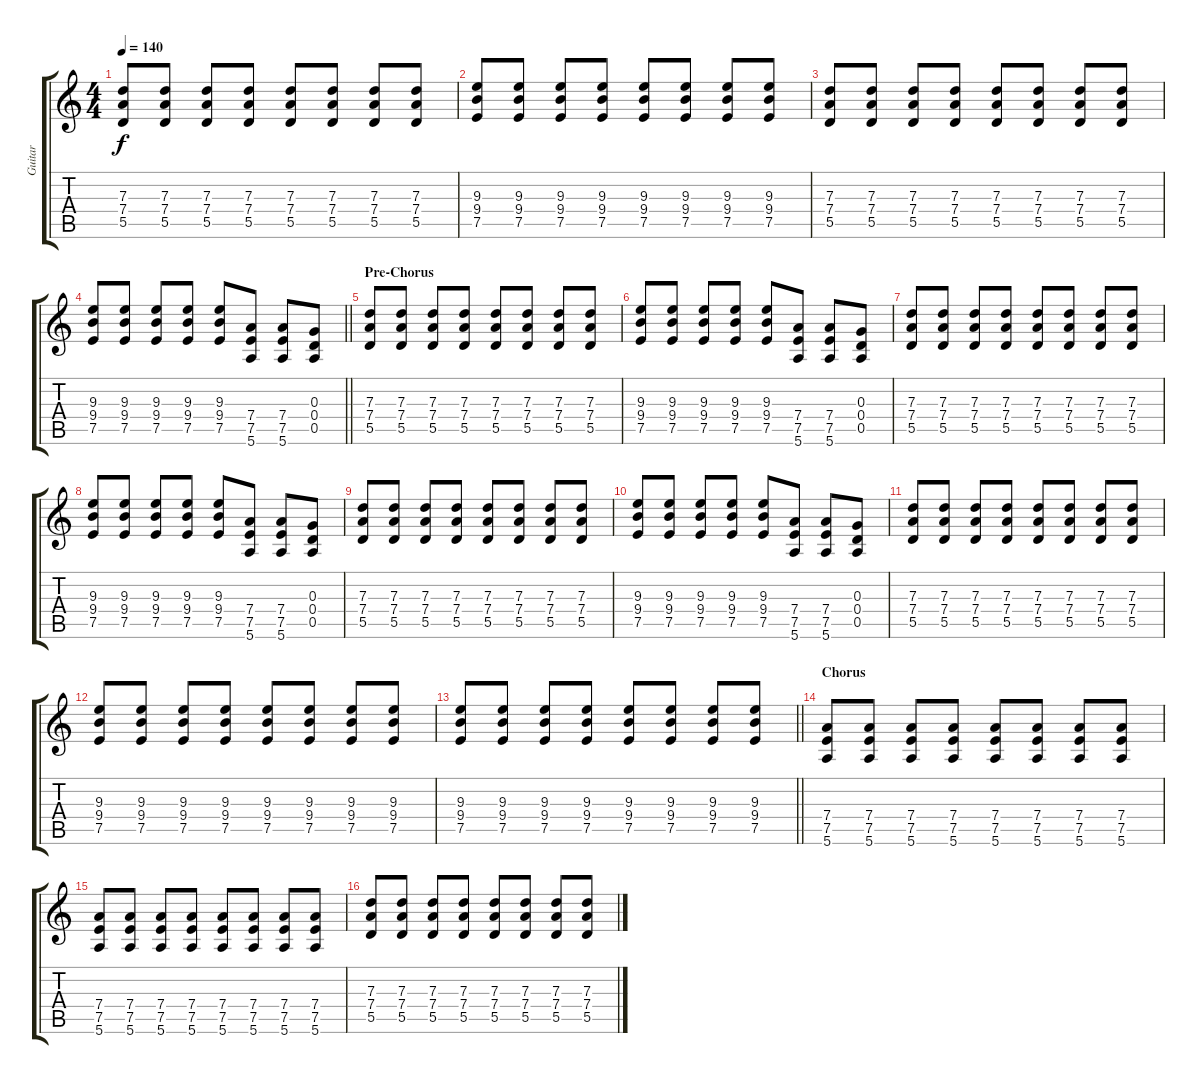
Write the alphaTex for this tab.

\track ("Guitar" "Guitar") {instrument distortionguitar}
\staff {score tabs}
\tuning (E4 B3 G3 D3 A2 E2) {hide}
\ts (4 4)
\tempo 140
\clef g2
\ks c
(7.3 7.4 5.5).8{dy f} (7.3 7.4 5.5).8 (7.3 7.4 5.5).8 (7.3 7.4 5.5).8 (7.3 7.4 5.5).8 (7.3 7.4 5.5).8 (7.3 7.4 5.5).8 (7.3 7.4 5.5).8 |
(9.3 9.4 7.5).8 (9.3 9.4 7.5).8 (9.3 9.4 7.5).8 (9.3 9.4 7.5).8 (9.3 9.4 7.5).8 (9.3 9.4 7.5).8 (9.3 9.4 7.5).8 (9.3 9.4 7.5).8 |
(7.3 7.4 5.5).8 (7.3 7.4 5.5).8 (7.3 7.4 5.5).8 (7.3 7.4 5.5).8 (7.3 7.4 5.5).8 (7.3 7.4 5.5).8 (7.3 7.4 5.5).8 (7.3 7.4 5.5).8 |
\barLineRight lightlight
(9.3 9.4 7.5).8 (9.3 9.4 7.5).8 (9.3 9.4 7.5).8 (9.3 9.4 7.5).8 (9.3 9.4 7.5).8 (7.4 7.5 5.6).8 (7.4 7.5 5.6).8 (0.3 0.4 0.5).8 |
\section ("" "Pre-Chorus")
(7.3 7.4 5.5).8 (7.3 7.4 5.5).8 (7.3 7.4 5.5).8 (7.3 7.4 5.5).8 (7.3 7.4 5.5).8 (7.3 7.4 5.5).8 (7.3 7.4 5.5).8 (7.3 7.4 5.5).8 |
(9.3 9.4 7.5).8 (9.3 9.4 7.5).8 (9.3 9.4 7.5).8 (9.3 9.4 7.5).8 (9.3 9.4 7.5).8 (7.4 7.5 5.6).8 (7.4 7.5 5.6).8 (0.3 0.4 0.5).8 |
(7.3 7.4 5.5).8 (7.3 7.4 5.5).8 (7.3 7.4 5.5).8 (7.3 7.4 5.5).8 (7.3 7.4 5.5).8 (7.3 7.4 5.5).8 (7.3 7.4 5.5).8 (7.3 7.4 5.5).8 |
(9.3 9.4 7.5).8 (9.3 9.4 7.5).8 (9.3 9.4 7.5).8 (9.3 9.4 7.5).8 (9.3 9.4 7.5).8 (7.4 7.5 5.6).8 (7.4 7.5 5.6).8 (0.3 0.4 0.5).8 |
(7.3 7.4 5.5).8 (7.3 7.4 5.5).8 (7.3 7.4 5.5).8 (7.3 7.4 5.5).8 (7.3 7.4 5.5).8 (7.3 7.4 5.5).8 (7.3 7.4 5.5).8 (7.3 7.4 5.5).8 |
(9.3 9.4 7.5).8 (9.3 9.4 7.5).8 (9.3 9.4 7.5).8 (9.3 9.4 7.5).8 (9.3 9.4 7.5).8 (7.4 7.5 5.6).8 (7.4 7.5 5.6).8 (0.3 0.4 0.5).8 |
(7.3 7.4 5.5).8 (7.3 7.4 5.5).8 (7.3 7.4 5.5).8 (7.3 7.4 5.5).8 (7.3 7.4 5.5).8 (7.3 7.4 5.5).8 (7.3 7.4 5.5).8 (7.3 7.4 5.5).8 |
(9.3 9.4 7.5).8 (9.3 9.4 7.5).8 (9.3 9.4 7.5).8 (9.3 9.4 7.5).8 (9.3 9.4 7.5).8 (9.3 9.4 7.5).8 (9.3 9.4 7.5).8 (9.3 9.4 7.5).8 |
\barLineRight lightlight
(9.3 9.4 7.5).8 (9.3 9.4 7.5).8 (9.3 9.4 7.5).8 (9.3 9.4 7.5).8 (9.3 9.4 7.5).8 (9.3 9.4 7.5).8 (9.3 9.4 7.5).8 (9.3 9.4 7.5).8 |
\section ("" "Chorus")
(7.4 7.5 5.6).8{volume 11} (7.4 7.5 5.6).8 (7.4 7.5 5.6).8 (7.4 7.5 5.6).8 (7.4 7.5 5.6).8 (7.4 7.5 5.6).8 (7.4 7.5 5.6).8 (7.4 7.5 5.6).8 |
(7.4 7.5 5.6).8 (7.4 7.5 5.6).8 (7.4 7.5 5.6).8 (7.4 7.5 5.6).8 (7.4 7.5 5.6).8 (7.4 7.5 5.6).8 (7.4 7.5 5.6).8 (7.4 7.5 5.6).8 |
(7.3 7.4 5.5).8 (7.3 7.4 5.5).8 (7.3 7.4 5.5).8 (7.3 7.4 5.5).8 (7.3 7.4 5.5).8 (7.3 7.4 5.5).8 (7.3 7.4 5.5).8 (7.3 7.4 5.5).8
